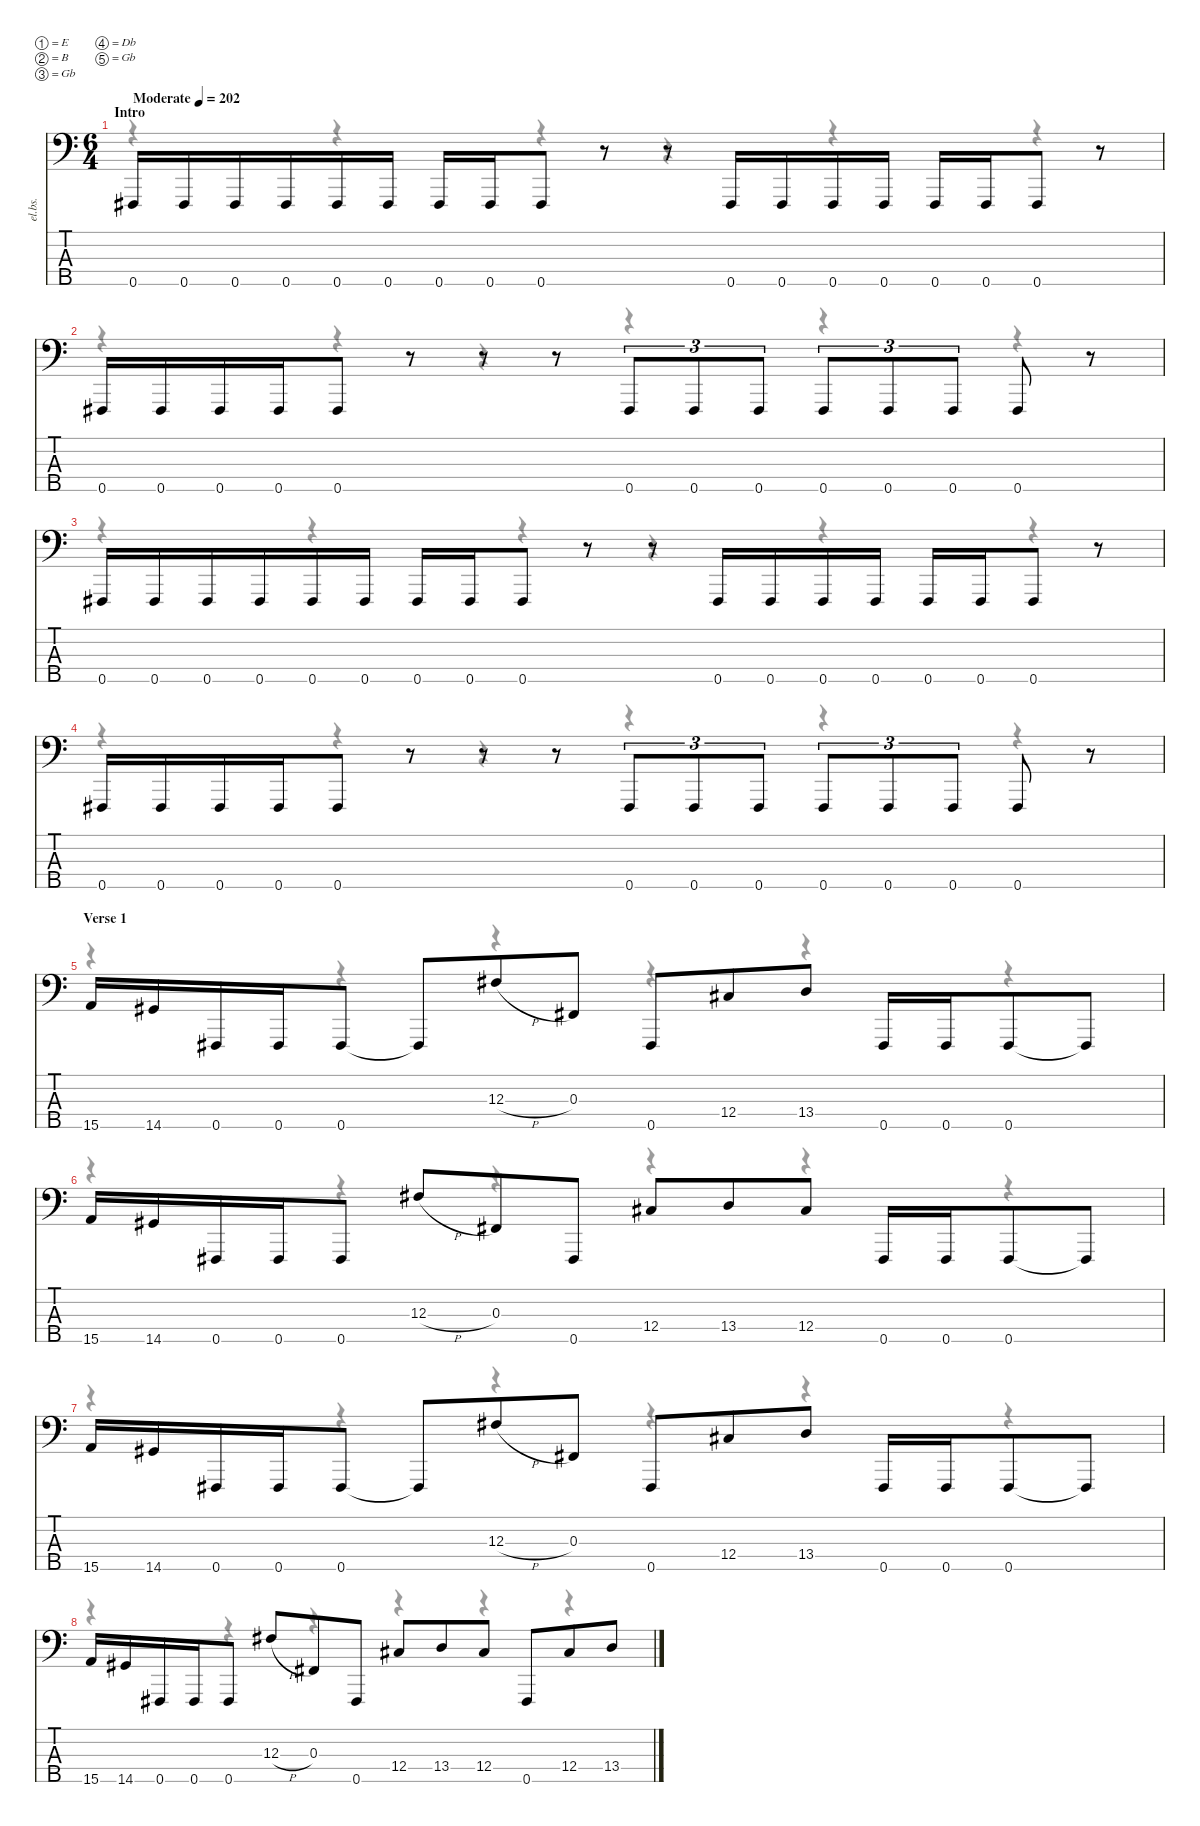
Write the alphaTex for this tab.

\defaultSystemsLayout 4
\hideDynamics
\bracketExtendMode nobrackets
\track ("Conor Hesse" "el.bs.") {instrument slapbass1}
\staff {score tabs}
\tuning (E2 B1 Gb1 Db1 Gb0)
\voice
\ts (6 4)
\beaming (8 3 3 3 3)
\section ("" "Intro ")
\tempo (202 "Moderate")
\clef f4
\ks c
0.5{acc #}.16{dy mf instrument slapbass1 beam Up} 0.5{acc #}.16{beam Up} 0.5{acc #}.16{beam Up} 0.5{acc #}.16{beam Up} 0.5{acc #}.16{beam Up} 0.5{acc #}.16{beam Up} 0.5{acc #}.16{beam Up} 0.5{acc #}.16{beam Up} 0.5{acc #}.8{beam Up} r.8{beam Up} r.8{beam Up} 0.5{acc #}.16{beam Up} 0.5{acc #}.16{beam Up} 0.5{acc #}.16{beam Up} 0.5{acc #}.16{beam Up} 0.5{acc #}.16{beam Up} 0.5{acc #}.16{beam Up} 0.5{acc #}.8{beam Up} r.8{beam Up} |
0.5{acc #}.16{beam Up} 0.5{acc #}.16{beam Up} 0.5{acc #}.16{beam Up} 0.5{acc #}.16{beam Up} 0.5{acc #}.8{beam Up} r.8{beam Up} r.8{beam Up} r.8{beam Up} 0.5{acc #}.8{tu (3 2) beam Up} 0.5{acc #}.8{tu (3 2) beam Up} 0.5{acc #}.8{tu (3 2) beam Up} 0.5{acc #}.8{tu (3 2) beam Up} 0.5{acc #}.8{tu (3 2) beam Up} 0.5{acc #}.8{tu (3 2) beam Up} 0.5{acc #}.8{beam Up} r.8{beam Up} |
0.5{acc #}.16{beam Up} 0.5{acc #}.16{beam Up} 0.5{acc #}.16{beam Up} 0.5{acc #}.16{beam Up} 0.5{acc #}.16{beam Up} 0.5{acc #}.16{beam Up} 0.5{acc #}.16{beam Up} 0.5{acc #}.16{beam Up} 0.5{acc #}.8{beam Up} r.8{beam Up} r.8{beam Up} 0.5{acc #}.16{beam Up} 0.5{acc #}.16{beam Up} 0.5{acc #}.16{beam Up} 0.5{acc #}.16{beam Up} 0.5{acc #}.16{beam Up} 0.5{acc #}.16{beam Up} 0.5{acc #}.8{beam Up} r.8{beam Up} |
0.5{acc #}.16{beam Up} 0.5{acc #}.16{beam Up} 0.5{acc #}.16{beam Up} 0.5{acc #}.16{beam Up} 0.5{acc #}.8{beam Up} r.8{beam Up} r.8{beam Up} r.8{beam Up} 0.5{acc #}.8{tu (3 2) beam Up} 0.5{acc #}.8{tu (3 2) beam Up} 0.5{acc #}.8{tu (3 2) beam Up} 0.5{acc #}.8{tu (3 2) beam Up} 0.5{acc #}.8{tu (3 2) beam Up} 0.5{acc #}.8{tu (3 2) beam Up} 0.5{acc #}.8{beam Up} r.8{beam Up} |
\section ("" "Verse 1")
15.5.16{dy f beam Up} 14.5{acc #}.16{beam Up} 0.5{acc #}.16{beam Up} 0.5{acc #}.16{beam Up} 0.5{acc #}.8{beam Up} 0.5{t acc #}.8{beam Up} 12.3{h acc #}.8{beam Up} 0.3{acc #}.8{beam Up} 0.5{acc #}.8{beam Up} 12.4{acc #}.8{beam Up} 13.4.8{beam Up} 0.5{acc #}.16{beam Up} 0.5{acc #}.16{beam Up} 0.5{acc #}.8{beam Up} 0.5{t acc #}.8{beam Up} |
15.5.16{beam Up} 14.5{acc #}.16{beam Up} 0.5{acc #}.16{beam Up} 0.5{acc #}.16{beam Up} 0.5{acc #}.8{beam Up} 12.3{h acc #}.8{beam Up} 0.3{acc #}.8{beam Up} 0.5{acc #}.8{beam Up} 12.4{acc #}.8{beam Up} 13.4.8{beam Up} 12.4{acc #}.8{beam Up} 0.5{acc #}.16{beam Up} 0.5{acc #}.16{beam Up} 0.5{acc #}.8{beam Up} 0.5{t acc #}.8{beam Up} |
15.5.16{beam Up} 14.5{acc #}.16{beam Up} 0.5{acc #}.16{beam Up} 0.5{acc #}.16{beam Up} 0.5{acc #}.8{beam Up} 0.5{t acc #}.8{beam Up} 12.3{h acc #}.8{beam Up} 0.3{acc #}.8{beam Up} 0.5{acc #}.8{beam Up} 12.4{acc #}.8{beam Up} 13.4.8{beam Up} 0.5{acc #}.16{beam Up} 0.5{acc #}.16{beam Up} 0.5{acc #}.8{beam Up} 0.5{t acc #}.8{beam Up} |
15.5.16{beam Up} 14.5{acc #}.16{beam Up} 0.5{acc #}.16{beam Up} 0.5{acc #}.16{beam Up} 0.5{acc #}.8{beam Up} 12.3{h acc #}.8{beam Up} 0.3{acc #}.8{beam Up} 0.5{acc #}.8{beam Up} 12.4{acc #}.8{beam Up} 13.4.8{beam Up} 12.4{acc #}.8{beam Up} 0.5{acc #}.8{beam Up} 12.4{acc #}.8{beam Up} 13.4.8{beam Up}
\voice
\clef f4
\ottava regular
\simile none
\ks c
r.4{dy mf beam Down} r.4{beam Down} r.4{beam Down} r.4{beam Down} r.4{beam Down} r.4{beam Down} |
r.4{beam Down} r.4{beam Down} r.4{beam Down} r.4{beam Down} r.4{beam Down} r.4{beam Down} |
r.4{beam Down} r.4{beam Down} r.4{beam Down} r.4{beam Down} r.4{beam Down} r.4{beam Down} |
r.4{beam Down} r.4{beam Down} r.4{beam Down} r.4{beam Down} r.4{beam Down} r.4{beam Down} |
r.4{beam Down} r.4{beam Down} r.4{beam Down} r.4{beam Down} r.4{beam Down} r.4{beam Down} |
r.4{beam Down} r.4{beam Down} r.4{beam Down} r.4{beam Down} r.4{beam Down} r.4{beam Down} |
r.4{beam Down} r.4{beam Down} r.4{beam Down} r.4{beam Down} r.4{beam Down} r.4{beam Down} |
r.4{beam Down} r.4{beam Down} r.4{beam Down} r.4{beam Down} r.4{beam Down} r.4{beam Down}
